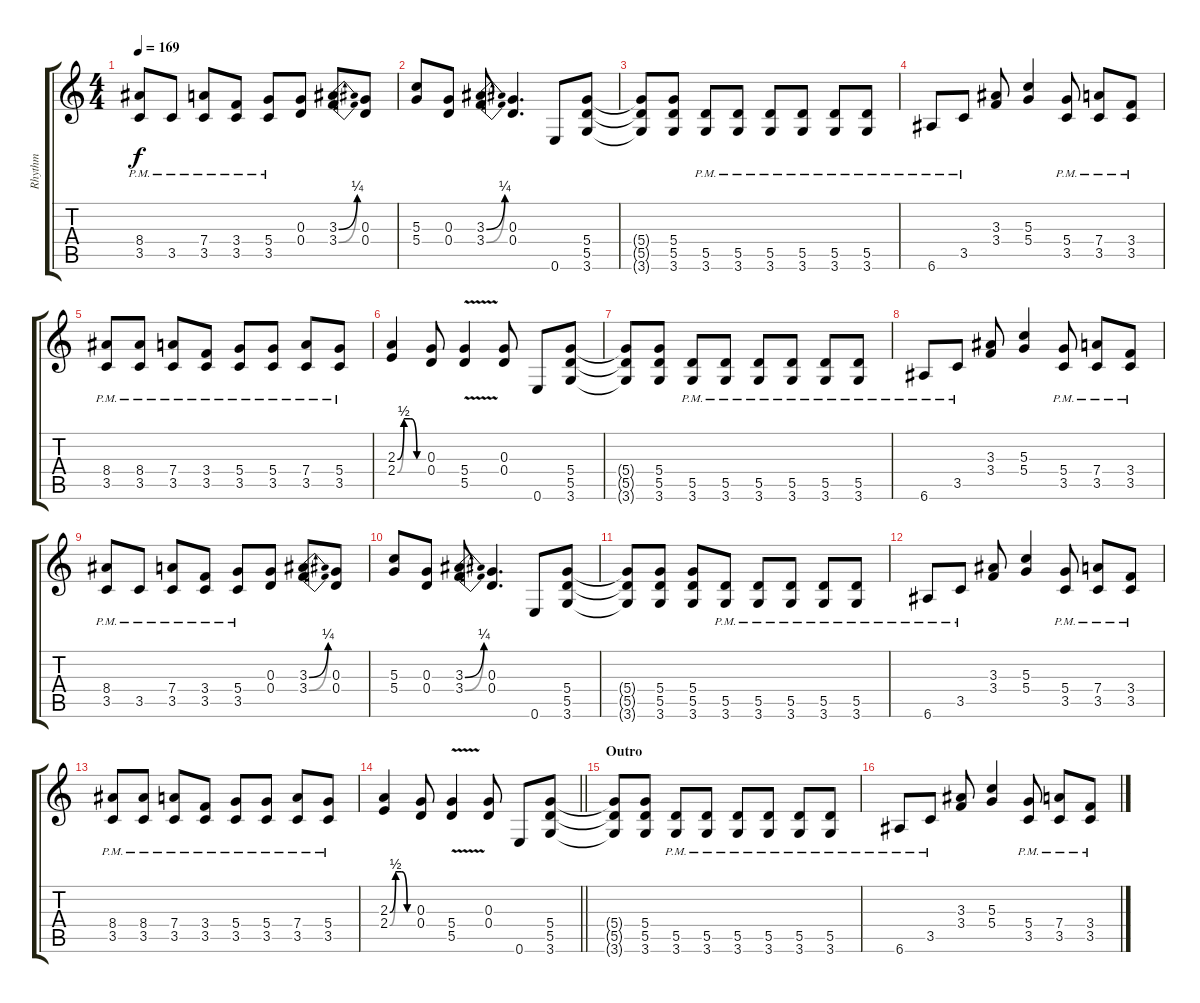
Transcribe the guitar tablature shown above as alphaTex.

\track ("Rhythm" "Rhythm") {instrument overdrivenguitar}
\staff {score tabs}
\tuning (E4 B3 G3 D3 A2 E2) {hide}
\ts (4 4)
\tempo 169
\clef g2
\ks c
(8.4{pm} 3.5{pm}).8{dy f} 3.5{pm}.8 (7.4{pm} 3.5{pm}).8 (3.4{pm} 3.5{pm}).8 (5.4{pm} 3.5{pm}).8 (0.3 0.4).8 (3.3{be (bend 0 0 60 1)} 3.4{be (bend 0 0 60 1)}).8 (0.3 0.4).8 |
(5.3 5.4).8 (0.3 0.4).8 (3.3{be (bend 0 0 60 1)} 3.4{be (bend 0 0 60 1)}).8 (0.3 0.4).4{d} 0.6.8 (5.4 5.5 3.6).8 |
(5.4{t} 5.5{t} 3.6{t}).8 (5.4 5.5 3.6).8 (5.5{pm} 3.6{pm}).8 (5.5{pm} 3.6{pm}).8 (5.5{pm} 3.6{pm}).8 (5.5{pm} 3.6{pm}).8 (5.5{pm} 3.6{pm}).8 (5.5{pm} 3.6{pm}).8 |
6.6{pm}.8 3.5{pm}.8 (3.3 3.4).8 (5.3 5.4).4 (5.4{pm} 3.5{pm}).8 (7.4{pm} 3.5{pm}).8 (3.4{pm} 3.5{pm}).8 |
(8.4{pm} 3.5{pm}).8 (8.4{pm} 3.5{pm}).8 (7.4{pm} 3.5{pm}).8 (3.4{pm} 3.5{pm}).8 (5.4{pm} 3.5{pm}).8 (5.4{pm} 3.5{pm}).8 (7.4{pm} 3.5{pm}).8 (5.4{pm} 3.5{pm}).8 |
(2.3{be (custom 0 0 15 2 30 2 45 0 60 0)} 2.4{be (custom 0 0 15 2 30 2 45 0 60 0)}).4 (0.3 0.4).8 (5.4{v} 5.5{v}).4 (0.3 0.4).8 0.6.8 (5.4 5.5 3.6).8 |
(5.4{t} 5.5{t} 3.6{t}).8 (5.4 5.5 3.6).8 (5.5{pm} 3.6{pm}).8 (5.5{pm} 3.6{pm}).8 (5.5{pm} 3.6{pm}).8 (5.5{pm} 3.6{pm}).8 (5.5{pm} 3.6{pm}).8 (5.5{pm} 3.6{pm}).8 |
6.6{pm}.8 3.5{pm}.8 (3.3 3.4).8 (5.3 5.4).4 (5.4{pm} 3.5{pm}).8 (7.4{pm} 3.5{pm}).8 (3.4{pm} 3.5{pm}).8 |
(8.4{pm} 3.5{pm}).8 3.5{pm}.8 (7.4{pm} 3.5{pm}).8 (3.4{pm} 3.5{pm}).8 (5.4{pm} 3.5{pm}).8 (0.3 0.4).8 (3.3{be (bend 0 0 60 1)} 3.4{be (bend 0 0 60 1)}).8 (0.3 0.4).8 |
(5.3 5.4).8 (0.3 0.4).8 (3.3{be (bend 0 0 60 1)} 3.4{be (bend 0 0 60 1)}).8 (0.3 0.4).4{d} 0.6.8 (5.4 5.5 3.6).8 |
(5.4{t} 5.5{t} 3.6{t}).8 (5.4 5.5 3.6).8 (5.4 5.5 3.6).8 (5.5{pm} 3.6{pm}).8 (5.5{pm} 3.6{pm}).8 (5.5{pm} 3.6{pm}).8 (5.5{pm} 3.6{pm}).8 (5.5{pm} 3.6{pm}).8 |
6.6{pm}.8 3.5{pm}.8 (3.3 3.4).8 (5.3 5.4).4 (5.4{pm} 3.5{pm}).8 (7.4{pm} 3.5{pm}).8 (3.4{pm} 3.5{pm}).8 |
(8.4{pm} 3.5{pm}).8 (8.4{pm} 3.5{pm}).8 (7.4{pm} 3.5{pm}).8 (3.4{pm} 3.5{pm}).8 (5.4{pm} 3.5{pm}).8 (5.4{pm} 3.5{pm}).8 (7.4{pm} 3.5{pm}).8 (5.4{pm} 3.5{pm}).8 |
\barLineRight lightlight
(2.3{be (custom 0 0 15 2 30 2 45 0 60 0)} 2.4{be (custom 0 0 15 2 30 2 45 0 60 0)}).4 (0.3 0.4).8 (5.4{v} 5.5{v}).4 (0.3 0.4).8 0.6.8 (5.4 5.5 3.6).8 |
\section ("" "Outro")
(5.4{t} 5.5{t} 3.6{t}).8 (5.4 5.5 3.6).8 (5.5{pm} 3.6{pm}).8 (5.5{pm} 3.6{pm}).8 (5.5{pm} 3.6{pm}).8 (5.5{pm} 3.6{pm}).8 (5.5{pm} 3.6{pm}).8 (5.5{pm} 3.6{pm}).8 |
6.6{pm}.8 3.5{pm}.8 (3.3 3.4).8 (5.3 5.4).4 (5.4{pm} 3.5{pm}).8 (7.4{pm} 3.5{pm}).8 (3.4{pm} 3.5{pm}).8
